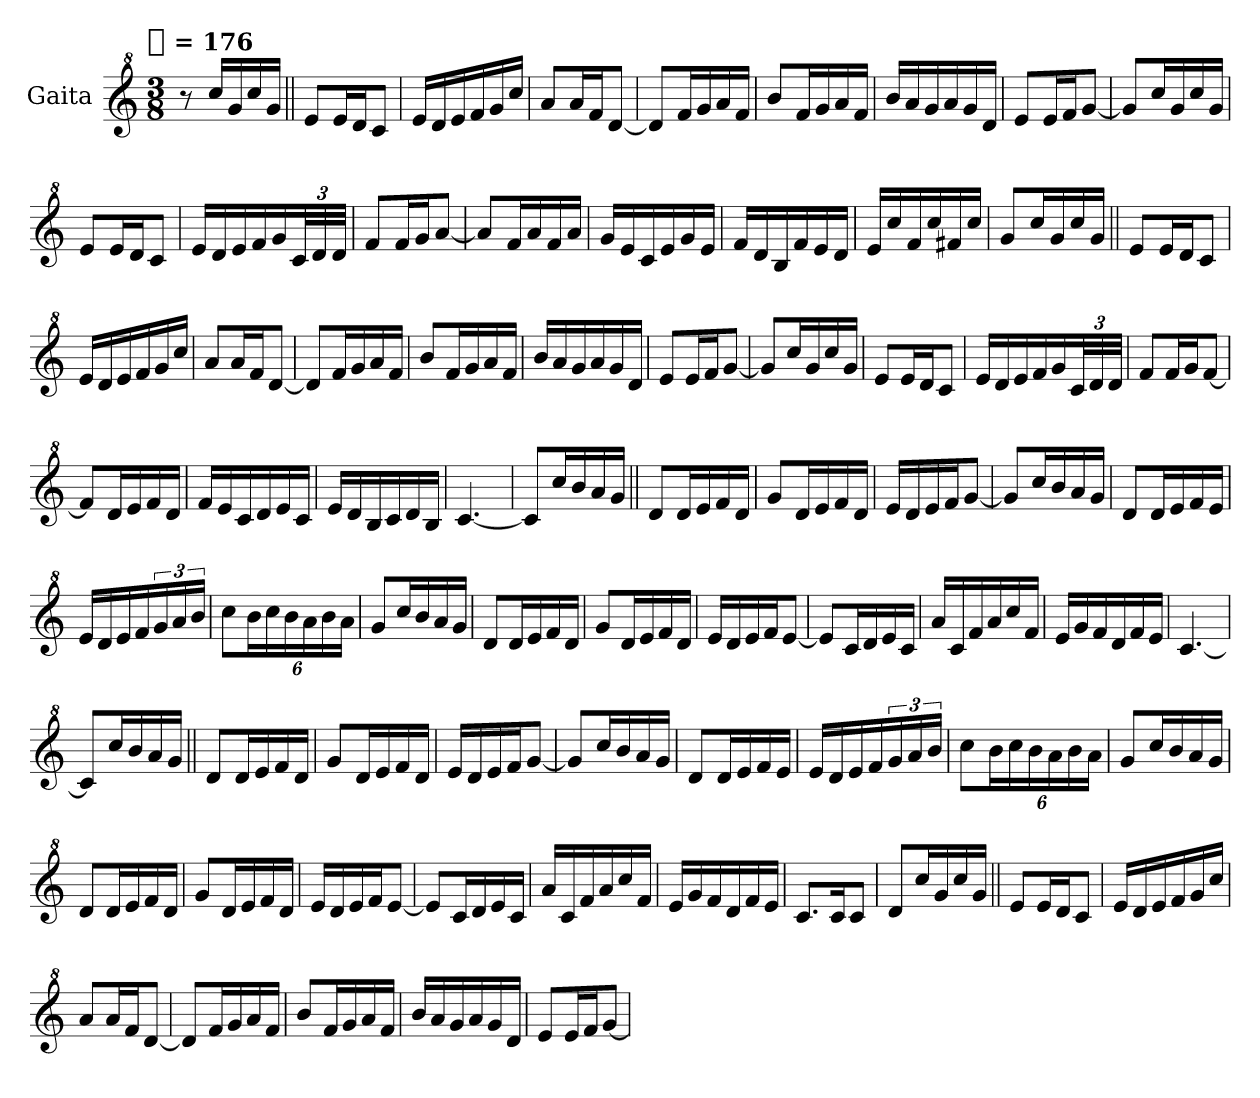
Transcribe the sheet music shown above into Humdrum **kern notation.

**kern
*part1
*staff1
*I"Gaita
*clefG^2
*k[]
!!LO:TX:omd:t=[8th] = 176
*M3/8
*MM88
=1
8r
16cccLL
16gg
16ccc
16ggJJ
=||
8eeL
16eeL
16ddJ
8ccJ
=
16eeLL
16dd
16ee
16ff
16gg
16cccJJ
=
8aaL
16aaL
16ffJ
[8ddJ
=
8ddL]
16ffL
16gg
16aa
16ffJJ
=
8bbL
16ffL
16gg
16aa
16ffJJ
=
16bbLL
16aa
16gg
16aa
16gg
16ddJJ
=
8eeL
16eeL
16ffJ
[8ggJ
=
8ggL]
16cccL
16gg
16ccc
16ggJJ
=
8eeL
16eeL
16ddJ
8ccJ
=
16eeLL
16dd
16ee
16ff
16gg
48ccL
48dd
48ddJJJ
=
8ffL
16ffL
16ggJ
[8aaJ
=
8aaL]
16ffL
16aa
16ff
16aaJJ
=
16ggLL
16ee
16cc
16ee
16gg
16eeJJ
=
16ffLL
16dd
16b
16ff
16ee
16ddJJ
=
16eeLL
16ccc
16ff
16ccc
16ff#X
16cccJJ
=
8ggL
16cccL
16gg
16ccc
16ggJJ
=||
8eeL
16eeL
16ddJ
8ccJ
=
16eeLL
16dd
16ee
16ff
16gg
16cccJJ
=
8aaL
16aaL
16ffJ
[8ddJ
=
8ddL]
16ffL
16gg
16aa
16ffJJ
=
8bbL
16ffL
16gg
16aa
16ffJJ
=
16bbLL
16aa
16gg
16aa
16gg
16ddJJ
=
8eeL
16eeL
16ffJ
[8ggJ
=
8ggL]
16cccL
16gg
16ccc
16ggJJ
=
8eeL
16eeL
16ddJ
8ccJ
=
16eeLL
16dd
16ee
16ff
16gg
48ccL
48dd
48ddJJJ
=
8ffL
16ffL
16ggJ
[8ffJ
=
8ffL]
16ddL
16ee
16ff
16ddJJ
=
16ffLL
16ee
16cc
16dd
16ee
16ccJJ
=
16eeLL
16dd
16b
16cc
16dd
16bJJ
=
[4.cc
=
8ccL]
16cccL
16bb
16aa
16ggJJ
=||
8ddL
16ddL
16ee
16ff
16ddJJ
=
8ggL
16ddL
16ee
16ff
16ddJJ
=
16eeLL
16dd
16ee
16ffJ
[8ggJ
=
8ggL]
16cccL
16bb
16aa
16ggJJ
=
8ddL
16ddL
16ee
16ff
16eeJJ
=
16eeLL
16dd
16ee
16ff
24gg
24aa
24bbJJ
=
8cccL
24bbL
24ccc
24bb
24aa
24bb
24aaJJ
=
8ggL
16cccL
16bb
16aa
16ggJJ
=
8ddL
16ddL
16ee
16ff
16ddJJ
=
8ggL
16ddL
16ee
16ff
16ddJJ
=
16eeLL
16dd
16ee
16ffJ
[8eeJ
=
8eeL]
16ccL
16dd
16ee
16ccJJ
=
16aaLL
16cc
16ff
16aa
16ccc
16ffJJ
=
16eeLL
16gg
16ff
16dd
16ff
16eeJJ
=
[4.cc
=
8ccL]
16cccL
16bb
16aa
16ggJJ
=||
8ddL
16ddL
16ee
16ff
16ddJJ
=
8ggL
16ddL
16ee
16ff
16ddJJ
=
16eeLL
16dd
16ee
16ffJ
[8ggJ
=
8ggL]
16cccL
16bb
16aa
16ggJJ
=
8ddL
16ddL
16ee
16ff
16eeJJ
=
16eeLL
16dd
16ee
16ff
24gg
24aa
24bbJJ
=
8cccL
24bbL
24ccc
24bb
24aa
24bb
24aaJJ
=
8ggL
16cccL
16bb
16aa
16ggJJ
=
8ddL
16ddL
16ee
16ff
16ddJJ
=
8ggL
16ddL
16ee
16ff
16ddJJ
=
16eeLL
16dd
16ee
16ffJ
[8eeJ
=
8eeL]
16ccL
16dd
16ee
16ccJJ
=
16aaLL
16cc
16ff
16aa
16ccc
16ffJJ
=
16eeLL
16gg
16ff
16dd
16ff
16eeJJ
=
8.ccL
16ccK
8ccJ
=
8ddL
16cccL
16gg
16ccc
16ggJJ
=||
8eeL
16eeL
16ddJ
8ccJ
=
16eeLL
16dd
16ee
16ff
16gg
16cccJJ
=
8aaL
16aaL
16ffJ
[8ddJ
=
8ddL]
16ffL
16gg
16aa
16ffJJ
=
8bbL
16ffL
16gg
16aa
16ffJJ
=
16bbLL
16aa
16gg
16aa
16gg
16ddJJ
=
8eeL
16eeL
16ffJ
[8ggJ
=
*-
